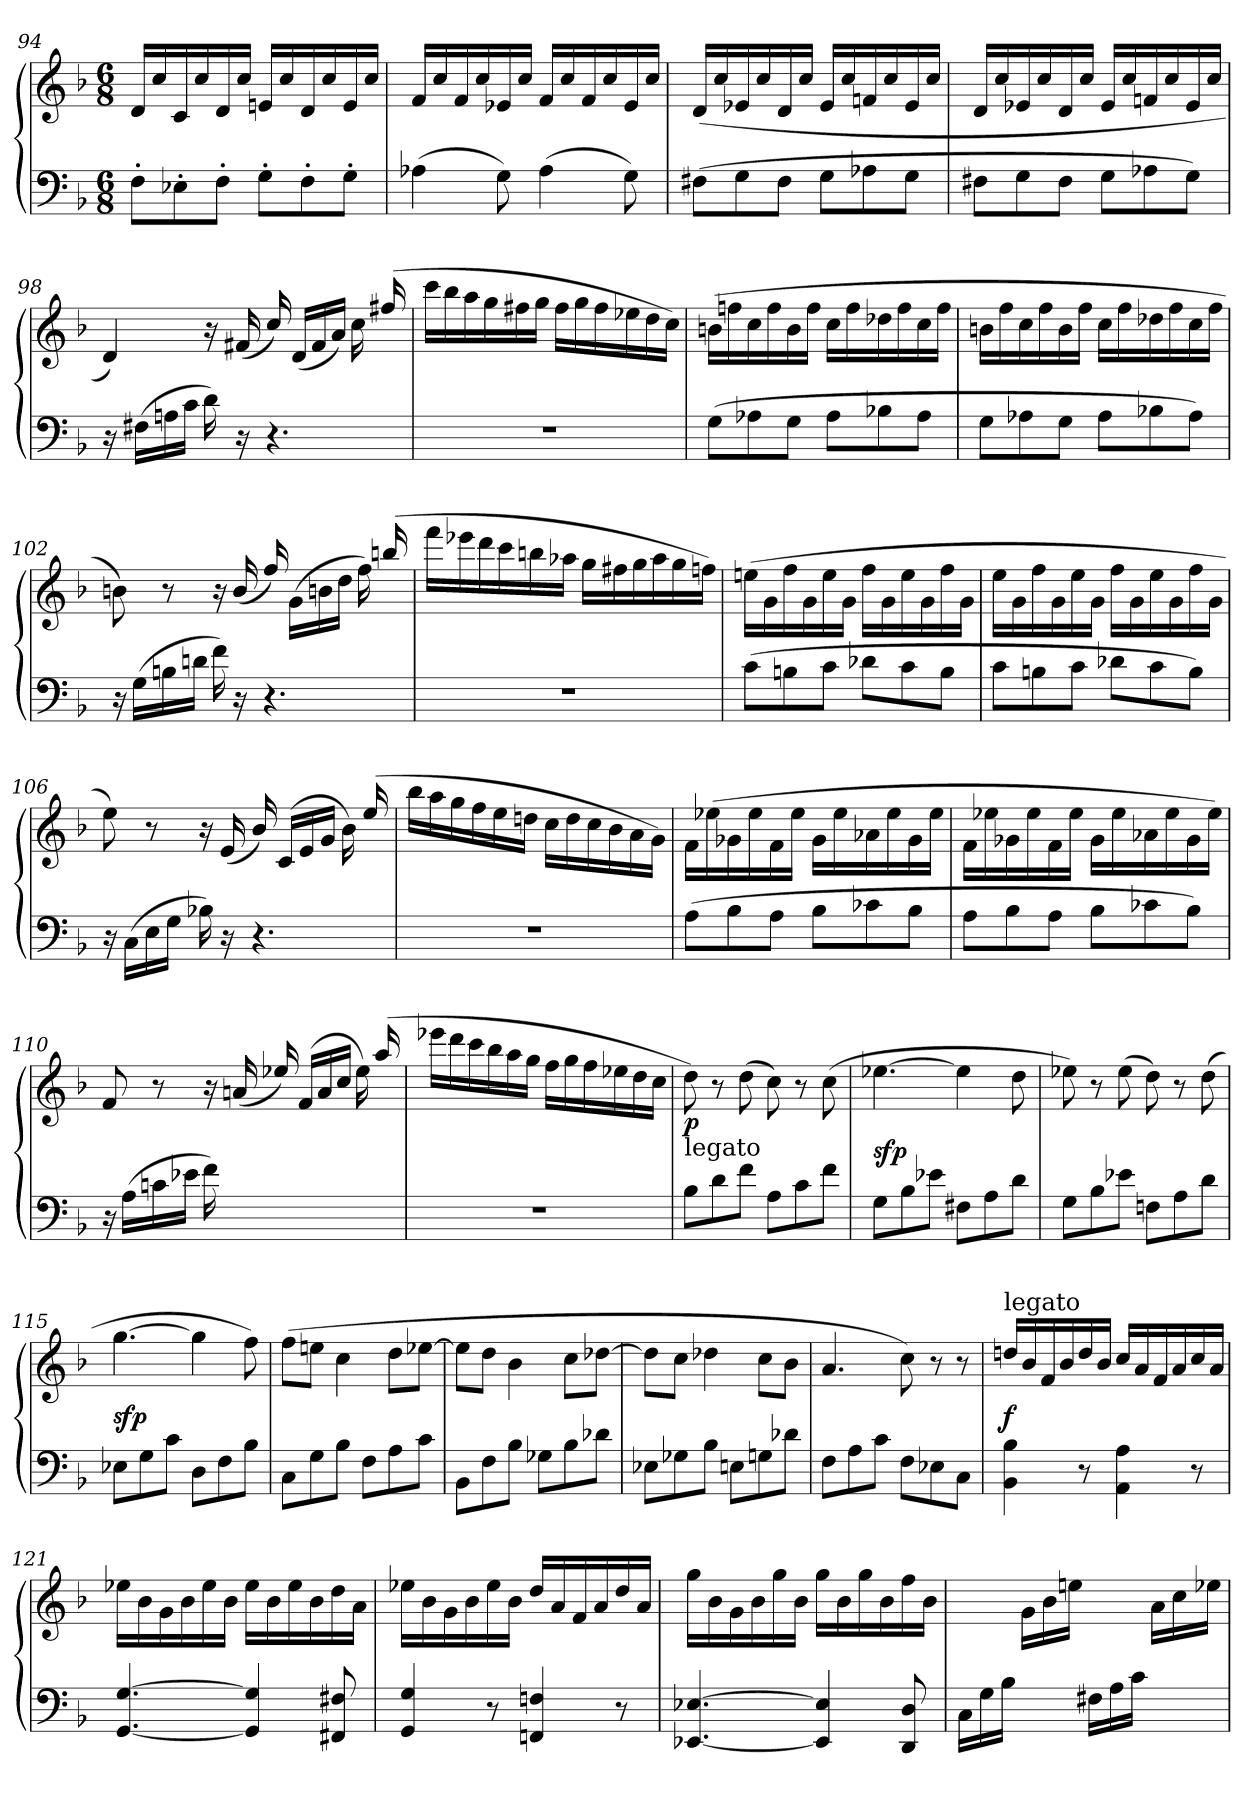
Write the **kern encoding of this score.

**kern	**kern	**dynam
*part1	*part1	*part1
*staff2	*staff1	*staff1/2
*clefF4	*clefG2	*
*k[b-]	*k[b-]	*
*M6/8	*M6/8	*
=94	=94	=94
8F'L	16dLL	.
.	16cc	.
8E-X'	16c	.
.	16cc	.
8F'J	16d	.
.	16ccJJ	.
8G'L	16enLL	.
.	16cc	.
8F'	16d	.
.	16cc	.
8G'J	16e	.
.	16ccJJ	.
=95	=95	=95
(4A-X	16fLL	.
.	16cc	.
.	16f	.
.	16cc	.
8G)	16e-X	.
.	16ccJJ	.
(4A-	16fLL	.
.	16cc	.
.	16f	.
.	16cc	.
8G)	16e-	.
.	16ccJJ	.
=96	=96	=96
(8F#XL	(16dLL	.
.	16cc	.
8G	16e-X	.
.	16cc	.
8F#J	16d	.
.	16ccJJ	.
8GL	16e-LL	.
.	16cc	.
8A-X	16fn	.
.	16cc	.
8GJ	16e-	.
.	16ccJJ	.
=97	=97	=97
8F#XL	16dLL	.
.	16cc	.
8G	16e-X	.
.	16cc	.
8F#J	16d	.
.	16ccJJ	.
8GL	16e-LL	.
.	16cc	.
8A-X	16fn	.
.	16cc	.
8GJ)	16e-	.
.	16ccJJ	.
=98	=98	=98
16r	4d)	.
(16F#XLL	.	.
16An	.	.
16cJJ	.	.
16d)	16r	.
16r	(16f#X	.
4.r	16cc/)	.
.	(16dLL	.
.	16f#	.
.	16aJJ)	.
.	16cc	.
.	(16ff#X/	.
=99	=99	=99
2.r	16cccLL	.
.	16bb-	.
.	16aa	.
.	16gg	.
.	16ff#X	.
.	16ggJJ	.
.	16ff#LL	.
.	16gg	.
.	16ff#	.
.	16ee-X	.
.	16dd	.
.	16ccJJ)	.
=100	=100	=100
(8GL	(16bnLL	.
.	16ffn	.
8A-X	16cc	.
.	16ff	.
8GJ	16b	.
.	16ffJJ	.
8A-L	16ccLL	.
.	16ff	.
8B-X	16dd-X	.
.	16ff	.
8A-J	16cc	.
.	16ffJJ	.
=101	=101	=101
8GL	16bnLL	.
.	16ff	.
8A-X	16cc	.
.	16ff	.
8GJ	16b	.
.	16ffJJ	.
8A-L	16ccLL	.
.	16ff	.
8B-X	16dd-X	.
.	16ff	.
8A-J)	16cc	.
.	16ffJJ	.
=102	=102	=102
16r	8bn)	.
(16GLL	.	.
16Bn	8r	.
16dnJJ	.	.
16f)	16r	.
16r	(16b/	.
4.r	16ff/)	.
.	(16gLL	.
.	16bn	.
.	16ddJJ	.
.	16ff)	.
.	(16bbn/	.
=103	=103	=103
2.r	16fffLL	.
.	16eee-X	.
.	16ddd	.
.	16ccc	.
.	16bbn	.
.	16aa-XJJ	.
.	16ggLL	.
.	16ff#X	.
.	16gg	.
.	16aa-	.
.	16gg	.
.	16ffnJJ)	.
=104	=104	=104
(8cL	(16eenLL	.
.	16g	.
8Bn	16ff	.
.	16g	.
8cJ	16ee	.
.	16gJJ	.
8d-XL	16ffLL	.
.	16g	.
8c	16ee	.
.	16g	.
8BJ	16ff	.
.	16gJJ	.
=105	=105	=105
8cL	16eeLL	.
.	16g	.
8Bn	16ff	.
.	16g	.
8cJ	16ee	.
.	16gJJ	.
8d-XL	16ffLL	.
.	16g	.
8c	16ee	.
.	16g	.
8BJ)	16ff	.
.	16gJJ	.
=106	=106	=106
16r	8ee)	.
(16CLL	.	.
16E	8r	.
16GJJ	.	.
16B-X)	16r	.
16r	(16e	.
4.r	16b-/)	.
.	(16cLL	.
.	16e	.
.	16gJJ	.
.	16b-)	.
.	(16ee/	.
=107	=107	=107
2.r	16bb-LL	.
.	16aa	.
.	16gg	.
.	16ff	.
.	16ee	.
.	16ddnJJ	.
.	16ccLL	.
.	16dd	.
.	16cc	.
.	16b-	.
.	16a	.
.	16gJJ)	.
=108	=108	=108
(8AL	16fLL	.
.	(16ee-X	.
8B-	16g-X	.
.	16ee-	.
8AJ	16f	.
.	16ee-JJ	.
8B-L	16g-LL	.
.	16ee-	.
8c-X	16a-X	.
.	16ee-	.
8B-J	16g-	.
.	16ee-JJ	.
=109	=109	=109
8AL	16fLL	.
.	16ee-X	.
8B-	16g-X	.
.	16ee-	.
8AJ	16f	.
.	16ee-JJ	.
8B-L	16g-LL	.
.	16ee-	.
8c-X	16a-X	.
.	16ee-	.
8B-J)	16g-	.
.	16ee-JJ)	.
=110	=110	=110
16r	8f	.
(16ALL	.	.
16cn	8r	.
16e-XJJ	.	.
16f)	16r	.
16ryy	(16an	.
4.ryy	16ee-X/)	.
.	(16fLL	.
.	16a	.
.	16ccJJ	.
.	16ee-)	.
.	(16aa/	.
=111	=111	=111
2.r	16eee-XLL	.
.	16ddd	.
.	16ccc	.
.	16bb-	.
.	16aa	.
.	16ggJJ	.
.	16ffLL	.
.	16gg	.
.	16ff	.
.	16ee-X	.
.	16dd	.
.	16ccJJ	.
=112	=112	=112
!LO:TX:t=legato	!	!
8B-L	8dd)	p
8d	8r	.
8fJ	(8dd	.
8AL	8cc)	.
8c	8r	.
8fJ	(8cc	.
=113	=113	=113
8GL	[4.ee-X	sfp
8B-	.	.
8e-XJ	.	.
8F#XL	4ee-]	.
8A	.	.
8dJ	8dd	.
=114	=114	=114
8GL	8ee-X)	.
8B-	8r	.
8e-XJ	(8ee-	.
8FnL	8dd)	.
8A	8r	.
8dJ	(8dd	.
=115	=115	=115
8E-XL	[4.gg	sfp
8G	.	.
8cJ	.	.
8DL	4gg]	.
8F	.	.
8B-J	8ff)	.
=116	=116	=116
8CL	(8ffL	.
8G	8eenJ	.
8B-J	4cc	.
8FL	.	.
8A	8ddL	.
8cJ	[8ee-XJ	.
=117	=117	=117
8BB-L	8ee-L]	.
8F	8ddJ	.
8B-J	4b-	.
8G-XL	.	.
8B-	8ccL	.
8d-XJ	[8dd-XJ	.
=118	=118	=118
8E-XL	8dd-L]	.
8G-X	8ccJ	.
8B-J	4dd-X	.
8EnL	.	.
8Gn	8ccL	.
8d-XJ	8b-J	.
=119	=119	=119
8FL	4.a	.
8A	.	.
8cJ	.	.
8FL	8cc)	.
8E-X	8r	.
8CJ	8r	.
=120	=120	=120
!	!LO:TX:a:t=legato	!
4BB- 4B-	16ddnLL	f
.	16b-	.
.	16f	.
.	16b-	.
8r	16dd	.
.	16b-JJ	.
4AA 4A	16ccLL	.
.	16a	.
.	16f	.
.	16a	.
8r	16cc	.
.	16aJJ	.
=121	=121	=121
[4.GG [4.G	16ee-XLL	.
.	16b-	.
.	16g	.
.	16b-	.
.	16ee-	.
.	16b-JJ	.
4GG] 4G]	16ee-LL	.
.	16b-	.
.	16ee-	.
.	16b-	.
8FF#X 8F#X	16dd	.
.	16aJJ	.
=122	=122	=122
4GG 4G	16ee-XLL	.
.	16b-	.
.	16g	.
.	16b-	.
8r	16ee-	.
.	16b-JJ	.
4FFn 4Fn	16ddLL	.
.	16a	.
.	16f	.
.	16a	.
8r	16dd	.
.	16aJJ	.
=123	=123	=123
[4.EE-X [4.E-X	16ggLL	.
.	16b-	.
.	16g	.
.	16b-	.
.	16gg	.
.	16b-JJ	.
4EE-] 4E-]	16ggLL	.
.	16b-	.
.	16gg	.
.	16b-	.
8DD 8D	16ff	.
.	16b-JJ	.
=124	=124	=124
16CLL)	8.ryy	.
16G	.	.
16B-JJ	.	.
8.ryy	16gLL	.
.	16b-	.
.	(16eenJJ	.
16F#XLL)	8.ryy	.
16A	.	.
16cJJ	.	.
8.ryy	16aLL	.
.	16cc	.
.	(16ee-XJJ	.
=	=	=
*-	*-	*-
